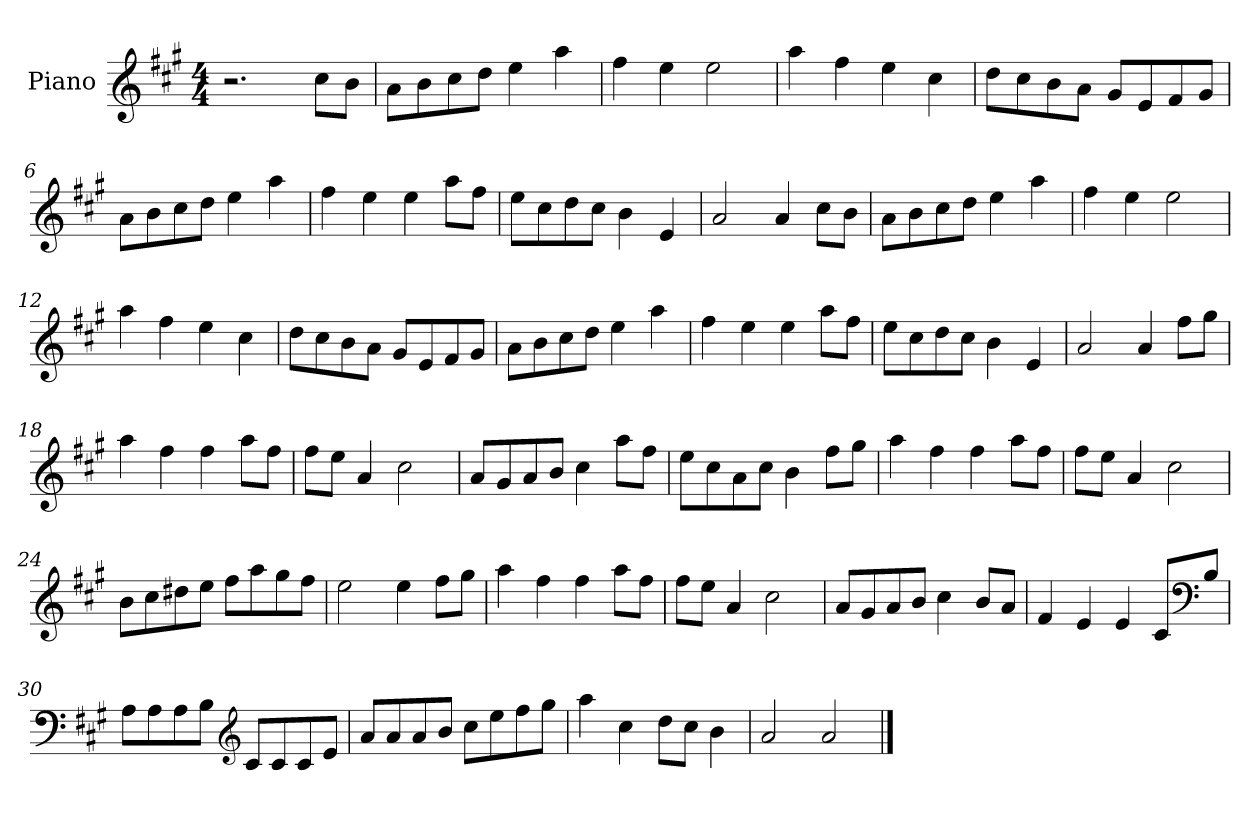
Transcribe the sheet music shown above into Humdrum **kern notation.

**kern
*part1
*staff1
*I"Piano
*I'Pno
*clefG2
*k[f#c#g#]
*M4/4
=1
2.r
8cc#\L
8b\J
=2
8a\L
8b\
8cc#\
8dd\J
4ee\
4aa\
=3
4ff#\
4ee\
2ee\
=4
4aa\
4ff#\
4ee\
4cc#\
=5
8dd\L
8cc#\
8b\
8a\J
8g#/L
8e/
8f#/
8g#/J
=6
8a\L
8b\
8cc#\
8dd\J
4ee\
4aa\
=7
4ff#\
4ee\
4ee\
8aa\L
8ff#\J
=8
8ee\L
8cc#\
8dd\
8cc#\J
4b\
4e/
=9
2a/
4a/
8cc#\L
8b\J
=10
8a\L
8b\
8cc#\
8dd\J
4ee\
4aa\
=11
4ff#\
4ee\
2ee\
=12
4aa\
4ff#\
4ee\
4cc#\
=13
8dd\L
8cc#\
8b\
8a\J
8g#/L
8e/
8f#/
8g#/J
=14
8a\L
8b\
8cc#\
8dd\J
4ee\
4aa\
=15
4ff#\
4ee\
4ee\
8aa\L
8ff#\J
=16
8ee\L
8cc#\
8dd\
8cc#\J
4b\
4e/
=17
2a/
4a/
8ff#\L
8gg#\J
=18
4aa\
4ff#\
4ff#\
8aa\L
8ff#\J
=19
8ff#\L
8ee\J
4a/
2cc#\
=20
8a/L
8g#/
8a/
8b/J
4cc#\
8aa\L
8ff#\J
=21
8ee\L
8cc#\
8a\
8cc#\J
4b\
8ff#\L
8gg#\J
=22
4aa\
4ff#\
4ff#\
8aa\L
8ff#\J
=23
8ff#\L
8ee\J
4a/
2cc#\
=24
8b\L
8cc#\
8dd#X\
8ee\J
8ff#\L
8aa\
8gg#\
8ff#\J
=25
2ee\
4ee\
8ff#\L
8gg#\J
=26
4aa\
4ff#\
4ff#\
8aa\L
8ff#\J
=27
8ff#\L
8ee\J
4a/
2cc#\
=28
8a/L
8g#/
8a/
8b/J
4cc#\
8b/L
8a/J
=29
4f#/
4e/
4e/
8c#/L
*clefF4
8B/J
=30
8A\L
8A\
8A\
8B\J
*clefG2
8c#/L
8c#/
8c#/
8e/J
=31
8a/L
8a/
8a/
8b/J
8cc#\L
8ee\
8ff#\
8gg#\J
=32
4aa\
4cc#\
8dd\L
8cc#\J
4b\
=33
2a/
2a/
==
*-
